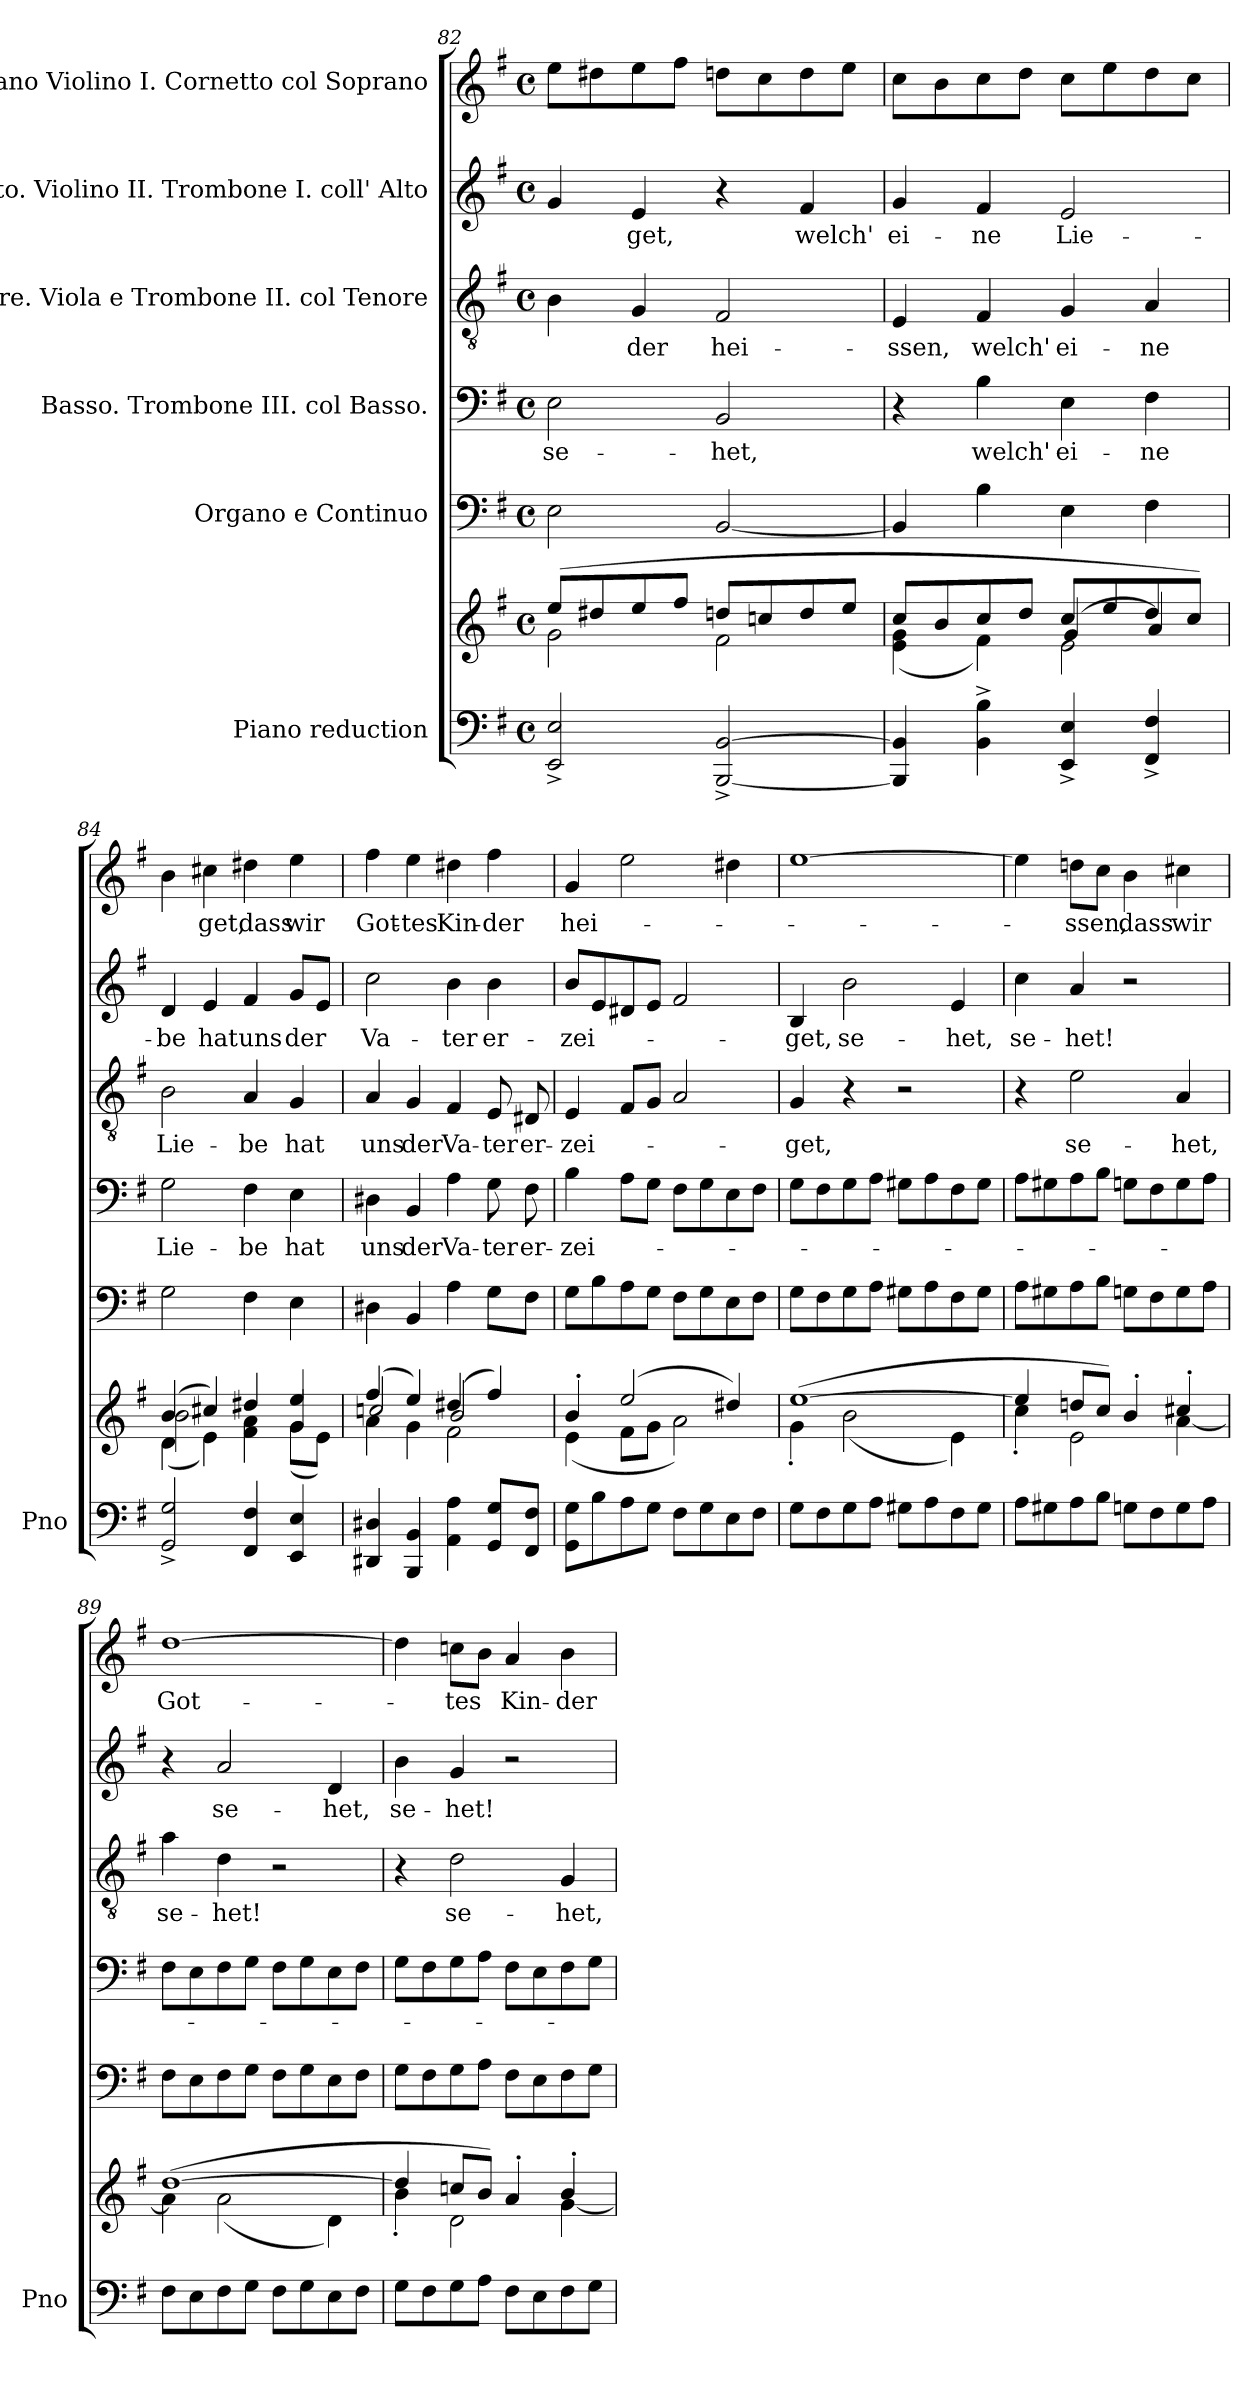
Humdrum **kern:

**kern	**kern	**kern	**kern	**text	**kern	**text	**kern	**text	**kern	**text
*part6	*part6	*part5	*part4	*part4	*part3	*part3	*part2	*part2	*part1	*part1
*staff7	*staff6	*staff5	*staff4	*staff4	*staff3	*staff3	*staff2	*staff2	*staff1	*staff1
*I"Piano reduction	*	*I"Organo e Continuo	*I"Basso. Trombone III. col Basso.	*	*I"Tenore. Viola e Trombone II. col Tenore	*	*I"Alto. Violino II. Trombone I. coll' Alto	*	*I"Soprano Violino I. Cornetto col Soprano	*
*I'Pno	*	*	*	*	*	*	*	*	*	*
*clefF4	*clefG2	*clefF4	*clefF4	*	*clefGv2	*	*clefG2	*	*clefG2	*
*k[f#]	*k[f#]	*k[f#]	*k[f#]	*	*k[f#]	*	*k[f#]	*	*k[f#]	*
*M4/4	*M4/4	*M4/4	*M4/4	*	*M4/4	*	*M4/4	*	*M4/4	*
*met(c)	*met(c)	*met(c)	*met(c)	*	*met(c)	*	*met(c)	*	*met(c)	*
=82	=82	=82	=82	=82	=82	=82	=82	=82	=82	=82
*	*^	*	*	*	*	*	*	*	*	*
!	!	!	!	!	!LO:LY:b	!	!	!	!	!	!
2EE/^ 2E/^	(8ee/L	2g\	2E\	2E\	se-	4B\	.	4g/	.	8ee\L	.
.	8dd#X/	.	.	.	.	.	.	.	.	8dd#X\	.
!	!	!	!	!	!	!	!LO:LY:b	!	!LO:LY:b	!	!
.	8ee/	.	.	.	.	4G/	-der	4e/	get,	8ee\	.
.	8ff#/J	.	.	.	.	.	.	.	.	8ff#\J	.
!	!	!	!	!	!LO:LY:b	!	!LO:LY:b	!	!	!	!
[2BBB/^ [2BB/^	8ddn/L	2f#\	[2BB/	2BB/	het,	2F#/	hei-	4r	.	8ddn\L	.
.	8ccn/	.	.	.	.	.	.	.	.	8cc\	.
!	!	!	!	!	!	!	!	!	!LO:LY:b	!	!
.	8dd/	.	.	.	.	.	.	4f#/	welch'	8dd\	.
.	8ee/J	.	.	.	.	.	.	.	.	8ee\J	.
=83	=83	=83	=83	=83	=83	=83	=83	=83	=83	=83	=83
*	*	*^	*	*	*	*	*	*	*	*	*
!	!	!	!	!	!	!	!	!LO:LY:b	!	!LO:LY:b	!	!
4BBB/] 4BB/]	8cc/L	(4e\ 4g\	2ryy	4BB/]	4r	.	4E/	ssen,	4g/	ei-	8cc\L	.
.	8b/	.	.	.	.	.	.	.	.	.	8b\	.
!	!	!	!	!	!	!LO:LY:b	!	!LO:LY:b	!	!LO:LY:b	!	!
4BB\^ 4B\^	8cc/	4f#\)	.	4B\	4B\	welch'	4F#/	welch'	4f#/	ne	8cc\	.
.	8dd/J	.	.	.	.	.	.	.	.	.	8dd\J	.
!	!	!	!	!	!	!LO:LY:b	!	!LO:LY:b	!	!LO:LY:b	!	!
4EE/^ 4E/^	8cc/L	2e\	(<4g/	4E\	4E\	ei-	4G/	ei-	2e/	Lie-	8cc\L	.
.	8ee/	.	.	.	.	.	.	.	.	.	8ee\	.
!	!	!	!	!	!	!LO:LY:b	!	!LO:LY:b	!	!	!	!
4FF#/^ 4F#/^	8dd/	.	4a/)	4F#\	4F#\	ne	4A/	ne	.	.	8dd\	.
.	8cc/J)	.	.	.	.	.	.	.	.	.	8cc\J	.
!!LO:PB:g=z
=84	=84	=84	=84	=84	=84	=84	=84	=84	=84	=84	=84	=84
!	!	!	!	!	!	!LO:LY:b	!	!LO:LY:b	!	!LO:LY:b	!	!
2GG/^ 2G/^	(4b/	(4d\	2b\	2G\	2G\	Lie-	2B\	Lie-	4d/	be	4b\	.
!	!	!	!	!	!	!	!	!	!	!LO:LY:b	!	!LO:LY:b
.	4cc#X/)	4e\)	.	.	.	.	.	.	4e/	hat	4cc#X\	get,
!	!	!	!	!	!	!LO:LY:b	!	!LO:LY:b	!	!LO:LY:b	!	!LO:LY:b
4FF#/ 4F#/	4dd#X/	4f#\ 4a\	4ryy	4F#\	4F#\	be	4A/	be	4f#/	uns	4dd#X\	dass
!	!	!	!	!	!	!LO:LY:b	!	!LO:LY:b	!	!LO:LY:b	!	!LO:LY:b
4EE/ 4E/	4ee/	(8g\L	4g/	4E\	4E\	hat	4G/	hat	8g/L	der	4ee\	wir
.	.	8e\J)	.	.	.	.	.	.	8e/J	.	.	.
=85	=85	=85	=85	=85	=85	=85	=85	=85	=85	=85	=85	=85
!	!	!	!	!	!	!LO:LY:b	!	!LO:LY:b	!	!LO:LY:b	!	!LO:LY:b
4DD#X/ 4D#X/	(4ff#/	4a\	2ccn/	4D#X\	4D#X\	uns	4A/	uns	2cc\	Va-	4ff#\	Got-
!	!	!	!	!	!	!LO:LY:b	!	!LO:LY:b	!	!	!	!LO:LY:b
4BBB/ 4BB/	4ee/)	4g\	.	4BB/	4BB/	der	4G/	der	.	.	4ee\	tes
!	!	!	!	!	!	!LO:LY:b	!	!LO:LY:b	!	!LO:LY:b	!	!LO:LY:b
4AA\ 4A\	(4dd#X/	2f#\	2b/	4A\	4A\	Va-	4F#/	Va-	4b\	ter	4dd#X\	Kin-
!	!	!	!	!	!	!LO:LY:b	!	!LO:LY:b	!	!LO:LY:b	!	!LO:LY:b
8GG/ 8G/L	4ff#/)	.	.	8G\L	8G\	ter	8E/	ter	4b\	er-	4ff#\	der
!	!	!	!	!	!	!LO:LY:b	!	!LO:LY:b	!	!	!	!
8FF#/ 8F#/J	.	.	.	8F#\J	8F#\	er-	8D#X/	er-	.	.	.	.
*	*	*v	*v	*	*	*	*	*	*	*	*	*
=86	=86	=86	=86	=86	=86	=86	=86	=86	=86	=86	=86
!	!	!	!	!	!LO:LY:b	!	!LO:LY:b	!	!LO:LY:b	!	!LO:LY:b
8GG\ 8G\L	4b'/	(4e\	8G\L	4B\	zei-	4E/	zei-	8b/L	zei-	4g/	hei-
8B\	.	.	8B\	.	.	.	.	8e/	.	.	.
8A\	(2ee/	8f#\L	8A\	8A\L	.	8F#/L	.	8d#X/	.	2ee\	.
8G\J	.	8g\J	8G\J	8G\J	.	8G/J	.	8e/J	.	.	.
8F#\L	.	2a\)	8F#\L	8F#\L	.	2A/	.	2f#/	.	.	.
8G\	.	.	8G\	8G\	.	.	.	.	.	.	.
8E\	4dd#X/)	.	8E\	8E\	.	.	.	.	.	4dd#X\	.
8F#\J	.	.	8F#\J	8F#\J	.	.	.	.	.	.	.
=87	=87	=87	=87	=87	=87	=87	=87	=87	=87	=87	=87
!	!	!	!	!	!	!	!LO:LY:b	!	!LO:LY:b	!	!
8G\L	([1ee	4g'\	8G\L	8G\L	.	4G/	-get,	4B/	-get,	[1ee	.
8F#\	.	.	8F#\	8F#\	.	.	.	.	.	.	.
!	!	!	!	!	!	!	!	!	!LO:LY:b	!	!
8G\	.	(2b\	8G\	8G\	.	4r	.	2b\	se-	.	.
8A\J	.	.	8A\J	8A\J	.	.	.	.	.	.	.
8G#X\L	.	.	8G#X\L	8G#X\L	.	2r	.	.	.	.	.
8A\	.	.	8A\	8A\	.	.	.	.	.	.	.
!	!	!	!	!	!	!	!	!	!LO:LY:b	!	!
8F#\	.	4e\)	8F#\	8F#\	.	.	.	4e/	het,	.	.
8G#\J	.	.	8G#\J	8G#\J	.	.	.	.	.	.	.
=88	=88	=88	=88	=88	=88	=88	=88	=88	=88	=88	=88
!	!	!	!	!	!	!	!	!	!LO:LY:b	!	!
8A\L	4ee/]	4cc'\	8A\L	8A\L	.	4r	.	4cc\	se-	4ee\]	.
8G#X\	.	.	8G#X\	8G#X\	.	.	.	.	.	.	.
!	!	!	!	!	!	!	!LO:LY:b	!	!LO:LY:b	!	!LO:LY:b
8A\	8ddn/L	2e\	8A\	8A\	.	2e\	se-	4a/	het!	8ddn\L	-ssen,
8B\J	8cc/J)	.	8B\J	8B\J	.	.	.	.	.	8cc\J	.
!	!	!	!	!	!	!	!	!	!	!	!LO:LY:b
8Gn\L	4b'/	.	8Gn\L	8Gn\L	.	.	.	2r	.	4b\	dass
8F#\	.	.	8F#\	8F#\	.	.	.	.	.	.	.
!	!	!	!	!	!	!	!LO:LY:b	!	!	!	!LO:LY:b
8G\	4cc#X'/	[4a\	8G\	8G\	.	4A/	het,	.	.	4cc#X\	wir
8A\J	.	.	8A\J	8A\J	.	.	.	.	.	.	.
=89	=89	=89	=89	=89	=89	=89	=89	=89	=89	=89	=89
!	!	!	!	!	!	!	!LO:LY:b	!	!	!	!LO:LY:b
8F#\L	([1dd	4a\]	8F#\L	8F#\L	.	4a\	se-	4r	.	[1dd	Got-
8E\	.	.	8E\	8E\	.	.	.	.	.	.	.
!	!	!	!	!	!	!	!LO:LY:b	!	!LO:LY:b	!	!
8F#\	.	(2a\	8F#\	8F#\	.	4d\	het!	2a/	se-	.	.
8G\J	.	.	8G\J	8G\J	.	.	.	.	.	.	.
8F#\L	.	.	8F#\L	8F#\L	.	2r	.	.	.	.	.
8G\	.	.	8G\	8G\	.	.	.	.	.	.	.
!	!	!	!	!	!	!	!	!	!LO:LY:b	!	!
8E\	.	4d\)	8E\	8E\	.	.	.	4d/	het,	.	.
8F#\J	.	.	8F#\J	8F#\J	.	.	.	.	.	.	.
!!LO:LB:g=z
=90	=90	=90	=90	=90	=90	=90	=90	=90	=90	=90	=90
!	!	!	!	!	!	!	!	!	!LO:LY:b	!	!
8G\L	4dd/]	4b'\	8G\L	8G\L	.	4r	.	4b\	se-	4dd\]	.
8F#\	.	.	8F#\	8F#\	.	.	.	.	.	.	.
!	!	!	!	!	!	!	!LO:LY:b	!	!LO:LY:b	!	!LO:LY:b
8G\	8ccn/L	2d\	8G\	8G\	.	2d\	se-	4g/	het!	8ccn\L	-tes
8A\J	8b/J)	.	8A\J	8A\J	.	.	.	.	.	8b\J	.
!	!	!	!	!	!	!	!	!	!	!	!LO:LY:b
8F#\L	4a'/	.	8F#\L	8F#\L	.	.	.	2r	.	4a/	Kin-
8E\	.	.	8E\	8E\	.	.	.	.	.	.	.
!	!	!	!	!	!	!	!LO:LY:b	!	!	!	!LO:LY:b
8F#\	4b'/	[4g\	8F#\	8F#\	.	4G/	het,	.	.	4b\	der
8G\J	.	.	8G\J	8G\J	.	.	.	.	.	.	.
*	*v	*v	*	*	*	*	*	*	*	*	*
=	=	=	=	=	=	=	=	=	=	=
*-	*-	*-	*-	*-	*-	*-	*-	*-	*-	*-
